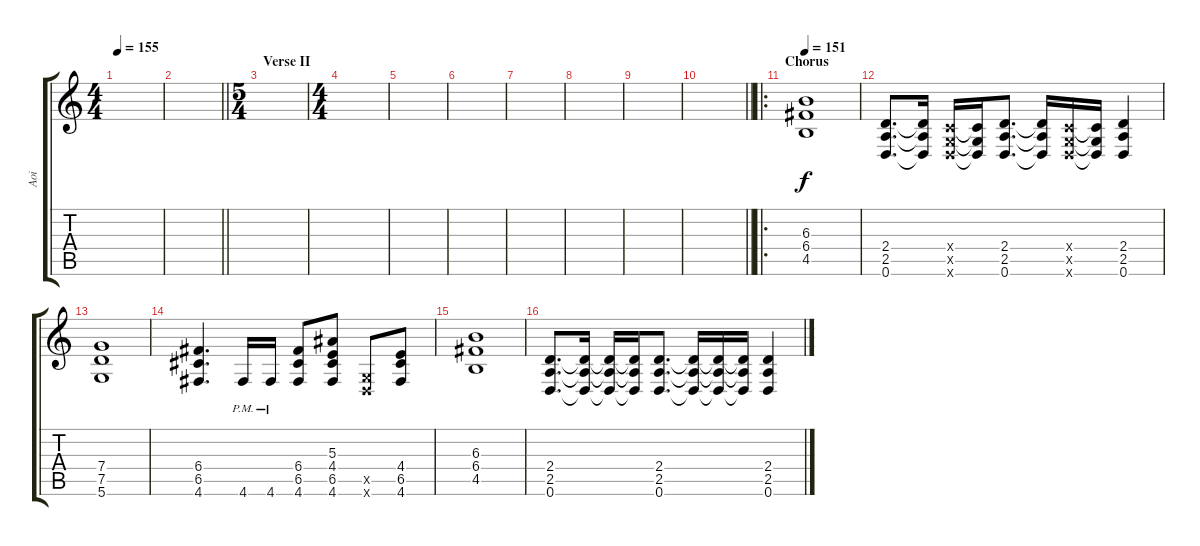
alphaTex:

\track ("Aoi" "Aoi") {instrument distortionguitar}
\staff {score tabs}
\tuning (D4 A3 F3 C3 G2 D2) {hide}
\ts (4 4)
\tempo 155
\clef g2
\ks c
|
\barLineRight lightlight
|
\ts (5 4)
\section ("" "Verse II")
|
\ts (4 4)
|
|
|
|
|
|
\barLineRight lightlight
|
\ro
\section ("" "Chorus")
\tempo 151
(6.3 6.4 4.5).1 |
(2.4 2.5 0.6).8{d} (2.4{t} 2.5{t} 0.6{t}).16 (0.4{x} 0.5{x} 0.6{x}).16 (0.4{t} 0.5{t} 0.6{t}).16 (2.4 2.5 0.6).8{d} (2.4{t} 2.5{t} 0.6{t}).16 (0.4{x} 0.5{x} 0.6{x}).16 (0.4{t} 0.5{t} 0.6{t}).16 (2.4 2.5 0.6).4 |
(7.4 7.5 5.6).1 |
(6.4 6.5 4.6).4{d} 4.6{pm}.16 4.6{pm}.16 (6.4 6.5 4.6).8 (5.3 4.4 6.5 4.6).8 (0.5{x} 0.6{x}).8 (4.4 6.5 4.6).8 |
(6.3 6.4 4.5).1 |
(2.4 2.5 0.6).8{d} (2.4{t} 2.5{t} 0.6{t}).16 (2.4{t} 2.5{t} 0.6{t}).16 (2.4{t} 2.5{t} 0.6{t}).16 (2.4 2.5 0.6).8{d} (2.4{t} 2.5{t} 0.6{t}).16 (2.4{t} 2.5{t} 0.6{t}).16 (2.4{t} 2.5{t} 0.6{t}).16 (2.4 2.5 0.6).4
